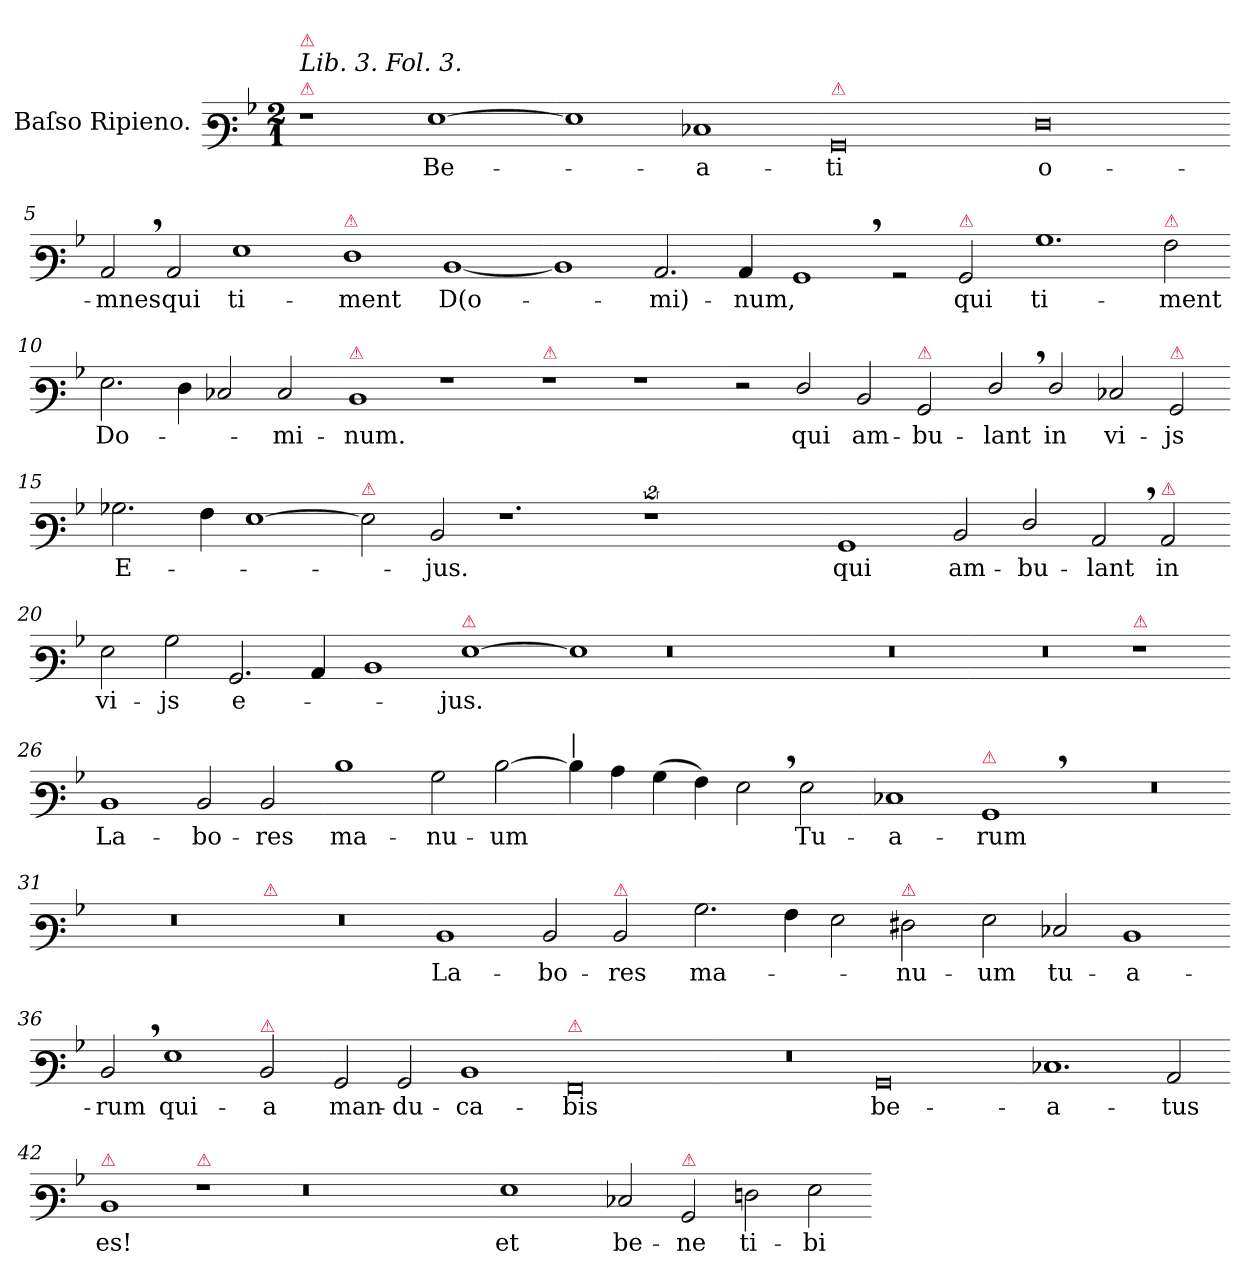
**kern	**text
*part1	*part1
*staff1	*staff1
*I"Baſso Ripieno.	*
*clefF3	*
*k[b-]	*
*M2/1	*
=1	=1
!LO:TX:a:color=crimson:t=⚠	!
!LO:TX:a:i:t=Lib. 3. Fol. 3.	!
!LO:TX:a:color=crimson:t=⚠	!
1r	.
[1G	Be-
=2-	=2-
1G]	.
1E-X	-a-
=3-	=3-
!LO:TX:a:color=crimson:t=⚠	!
0BB-	-ti
=4-	=4-
0F	o-
=5-	=5-
2C,</	-mnes
2C/	qui
1G	ti-
=6-	=6-
!LO:TX:a:color=crimson:t=⚠	!
1F	-ment
[1D	D(o-
=7-	=7-
1D]	.
2.C/	-mi)-
4C/	-num,
=8-	=8-
1BB-,<	.
2rBB	.
!LO:TX:a:color=crimson:t=⚠	!
2BB-/	qui
=9-	=9-
1.B-	ti-
!LO:TX:a:color=crimson:t=⚠	!
2A\	-ment
=10-	=10-
2.G\	Do-
4F\	.
2E-X/	.
2E-/	-mi-
=11-	=11-
!LO:TX:a:color=crimson:t=⚠	!
1D	-num.
1r	.
=12-	=12-
!LO:TX:a:color=crimson:t=⚠	!
1r	.
1r	.
=13-	=13-
2r	.
2F/	qui
2D/	am-
!LO:TX:a:color=crimson:t=⚠	!
2BB-/	-bu-
=14-	=14-
2F,</	-lant
2F/	in
2E-X/	vi-
!LO:TX:a:color=crimson:t=⚠	!
2BB-/	-js
=15-	=15-
2.B-X\	E-
4A\	.
[1G	.
=16-	=16-
!LO:TX:a:color=crimson:t=⚠	!
2G]	.
2D/	-jus.
1.r	.
=17-	=17-
2%5r	.
=18-	=18-
1BB-	qui
=19-	=19-
2D/	am-
2F/	-bu-
2C,</	-lant
!LO:TX:a:color=crimson:t=⚠	!
2C/	in
=20-	=20-
2G\	vi-
2B-\	-js
2.BB-/	e-
4C/	.
=21-	=21-
1D	.
!LO:TX:a:color=crimson:t=⚠	!
[1G	-jus.
=22-	=22-
1G]	.
0r	.
=23-	=23-
0r	.
=24-	=24-
0r	.
=25-	=25-
!LO:TX:a:color=crimson:t=⚠	!
1r	.
=26-	=26-
1D	La-
2D/	-bo-
2D/	-res
=27-	=27-
1d	ma-
2B-\	-nu-
[2d\	-um
=28-	=28-
!LO:TX:a:t=|	!
4d\]	.
4c\	.
(>4B-\	.
4A\)	.
2G,>\	.
2G\	Tu-
=29-	=29-
1E-X	-a-
!LO:TX:a:color=crimson:t=⚠	!
1BB-,<	-rum
=30-	=30-
0r	.
=31-	=31-
0r	.
=32-	=32-
!LO:TX:a:color=crimson:t=⚠	!
0r	.
=33-	=33-
1D	La-
2D/	-bo-
!LO:TX:a:color=crimson:t=⚠	!
2D/	-res
=34-	=34-
2.B-\	ma-
4A\	.
2G\	.
!LO:TX:a:color=crimson:t=⚠	!
2F#X\	-nu-
=35-	=35-
2G\	-um
2E-X/	tu-
1D	-a-
=36-	=36-
2D,</	-rum
1G	qui-
!LO:TX:a:color=crimson:t=⚠	!
2D/	-a
=37-	=37-
2BB-/	man-
2BB-/	-du-
1D	-ca-
=38-	=38-
!LO:TX:a:color=crimson:t=⚠	!
0AA	-bis
=39-	=39-
0r	.
=40-	=40-
0BB-	be-
=41-	=41-
1.E-X	-a-
2C/	-tus
=42-	=42-
!LO:TX:a:color=crimson:t=⚠	!
1D	es!
!LO:TX:a:color=crimson:t=⚠	!
1r	.
=43-	=43-
0.r	.
=44-	=44-
1G	et
=45-	=45-
2E-X/	be-
!LO:TX:a:color=crimson:t=⚠	!
2BB-/	-ne
2Fn\	ti-
2G\	-bi
=-	=-
*-	*-
